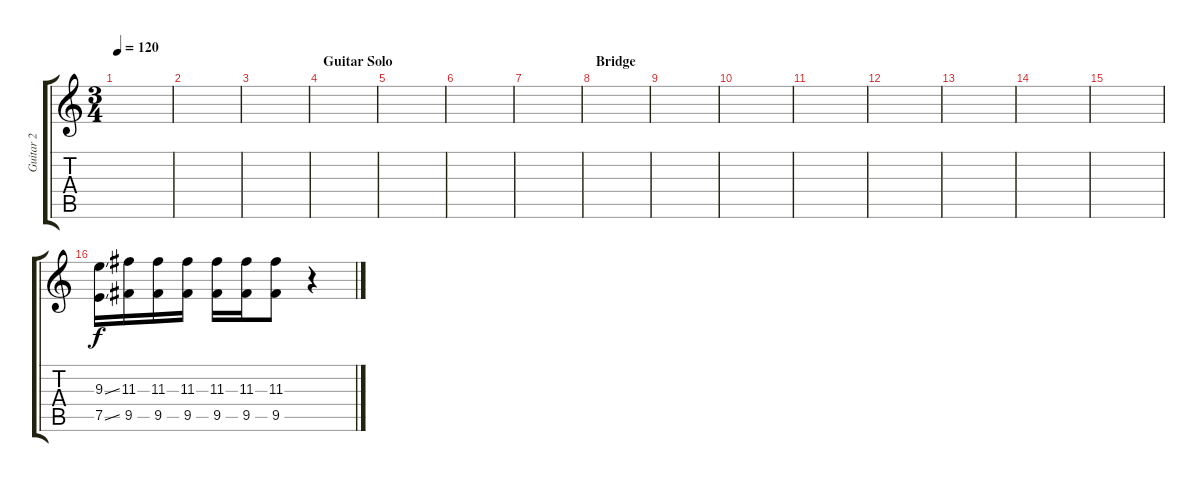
\track ("Guitar 2" "Guitar 2") {instrument acousticguitarsteel}
\staff {score tabs}
\tuning (E4 B3 G3 D3 A2 E2) {hide}
\ts (3 4)
\tempo 120
\clef g2
\ks c
|
|
|
\section ("" "Guitar Solo")
|
|
|
|
\section ("" "Bridge")
|
|
|
|
|
|
|
|
(9.3{ss} 7.5{ss}).16 (11.3 9.5).16 (11.3 9.5).16 (11.3 9.5).16 (11.3 9.5).16 (11.3 9.5).16 (11.3 9.5).8 r.4
